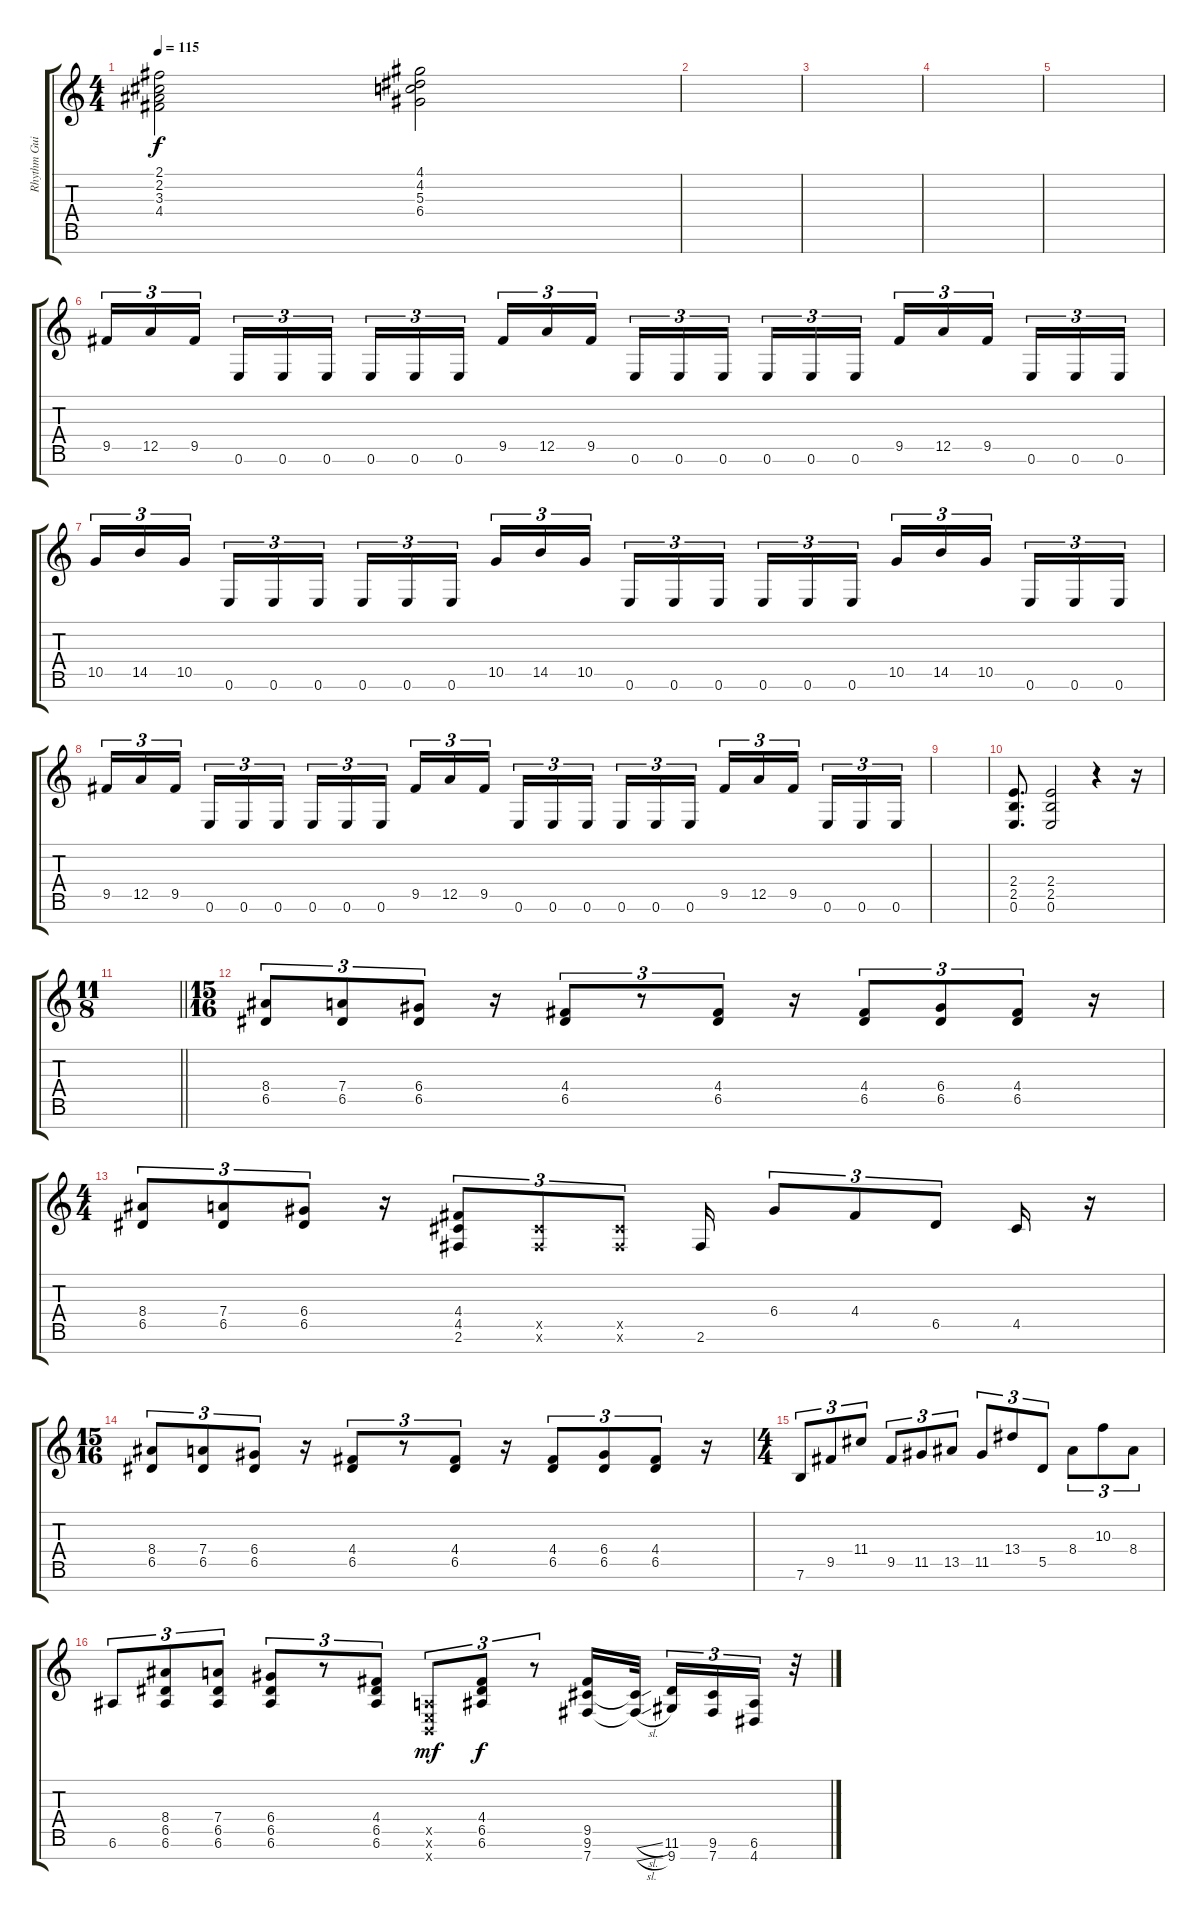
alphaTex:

\track ("Rhythm Guitar" "Rhythm Gui") {instrument distortionguitar}
\staff {score tabs}
\tuning (E4 B3 G3 D3 A2 E2 B1) {hide}
\ts (4 4)
\tempo 115
\clef g2
\ks c
(2.1 2.2 3.3 4.4).2{dy f} (4.1 4.2 5.3 6.4).2 |
|
|
|
|
9.5.16{tu (3 2)} 12.5.16{tu (3 2)} 9.5.16{tu (3 2) beam splitsecondary} 0.6.16{tu (3 2)} 0.6.16{tu (3 2)} 0.6.16{tu (3 2)} 0.6.16{tu (3 2)} 0.6.16{tu (3 2)} 0.6.16{tu (3 2) beam splitsecondary} 9.5.16{tu (3 2)} 12.5.16{tu (3 2)} 9.5.16{tu (3 2)} 0.6.16{tu (3 2)} 0.6.16{tu (3 2)} 0.6.16{tu (3 2) beam splitsecondary} 0.6.16{tu (3 2)} 0.6.16{tu (3 2)} 0.6.16{tu (3 2)} 9.5.16{tu (3 2)} 12.5.16{tu (3 2)} 9.5.16{tu (3 2) beam splitsecondary} 0.6.16{tu (3 2)} 0.6.16{tu (3 2)} 0.6.16{tu (3 2)} |
10.5.16{tu (3 2)} 14.5.16{tu (3 2)} 10.5.16{tu (3 2) beam splitsecondary} 0.6.16{tu (3 2)} 0.6.16{tu (3 2)} 0.6.16{tu (3 2)} 0.6.16{tu (3 2)} 0.6.16{tu (3 2)} 0.6.16{tu (3 2) beam splitsecondary} 10.5.16{tu (3 2)} 14.5.16{tu (3 2)} 10.5.16{tu (3 2)} 0.6.16{tu (3 2)} 0.6.16{tu (3 2)} 0.6.16{tu (3 2) beam splitsecondary} 0.6.16{tu (3 2)} 0.6.16{tu (3 2)} 0.6.16{tu (3 2)} 10.5.16{tu (3 2)} 14.5.16{tu (3 2)} 10.5.16{tu (3 2) beam splitsecondary} 0.6.16{tu (3 2)} 0.6.16{tu (3 2)} 0.6.16{tu (3 2)} |
9.5.16{tu (3 2)} 12.5.16{tu (3 2)} 9.5.16{tu (3 2) beam splitsecondary} 0.6.16{tu (3 2)} 0.6.16{tu (3 2)} 0.6.16{tu (3 2)} 0.6.16{tu (3 2)} 0.6.16{tu (3 2)} 0.6.16{tu (3 2) beam splitsecondary} 9.5.16{tu (3 2)} 12.5.16{tu (3 2)} 9.5.16{tu (3 2)} 0.6.16{tu (3 2)} 0.6.16{tu (3 2)} 0.6.16{tu (3 2) beam splitsecondary} 0.6.16{tu (3 2)} 0.6.16{tu (3 2)} 0.6.16{tu (3 2)} 9.5.16{tu (3 2)} 12.5.16{tu (3 2)} 9.5.16{tu (3 2) beam splitsecondary} 0.6.16{tu (3 2)} 0.6.16{tu (3 2)} 0.6.16{tu (3 2)} |
|
(2.4 2.5 0.6).8{d} (2.4 2.5 0.6).2 r.4 r.16 |
\ts (11 8)
\barLineRight lightlight
|
\ts (15 16)
\section ("" "")
(8.4 6.5).8{tu (3 2)} (7.4 6.5).8{tu (3 2)} (6.4 6.5).8{tu (3 2)} r.16 (4.4 6.5).8{tu (3 2)} r.8{tu (3 2)} (4.4 6.5).8{tu (3 2)} r.16 (4.4 6.5).8{tu (3 2)} (6.4 6.5).8{tu (3 2)} (4.4 6.5).8{tu (3 2)} r.16 |
\ts (4 4)
(8.4 6.5).8{tu (3 2)} (7.4 6.5).8{tu (3 2)} (6.4 6.5).8{tu (3 2)} r.16 (4.4 4.5 2.6).8{tu (3 2)} (4.5{x} 2.6{x}).8{tu (3 2)} (4.5{x} 2.6{x}).8{tu (3 2)} 2.6.16 6.4.8{tu (3 2)} 4.4.8{tu (3 2)} 6.5.8{tu (3 2)} 4.5.16 r.16 |
\ts (15 16)
(8.4 6.5).8{tu (3 2)} (7.4 6.5).8{tu (3 2)} (6.4 6.5).8{tu (3 2)} r.16 (4.4 6.5).8{tu (3 2)} r.8{tu (3 2)} (4.4 6.5).8{tu (3 2)} r.16 (4.4 6.5).8{tu (3 2)} (6.4 6.5).8{tu (3 2)} (4.4 6.5).8{tu (3 2)} r.16 |
\ts (4 4)
7.6.8{tu (3 2)} 9.5.8{tu (3 2)} 11.4.8{tu (3 2)} 9.5.8{tu (3 2)} 11.5.8{tu (3 2)} 13.5.8{tu (3 2)} 11.5.8{tu (3 2)} 13.4.8{tu (3 2)} 5.5.8{tu (3 2)} 8.4.8{tu (3 2)} 10.3.8{tu (3 2)} 8.4.8{tu (3 2)} |
6.6.8{tu (3 2)} (8.4 6.5 6.6).8{tu (3 2)} (7.4 6.5 6.6).8{tu (3 2)} (6.4 6.5 6.6).8{tu (3 2)} r.8{tu (3 2)} (4.4 6.5 6.6).8{tu (3 2)} (0.5{x} 0.6{x} 0.7{x}).8{tu (3 2) dy mf} (4.4 6.5 6.6).8{tu (3 2) dy f} r.8{tu (3 2)} (9.5 9.6 7.7).16 (9.6{sl t} 7.7{sl t}).32{beam splitsecondary} (11.6 9.7).16{tu (3 2)} (9.6 7.7).16{tu (3 2)} (6.6 4.7).16{tu (3 2)} r.32
